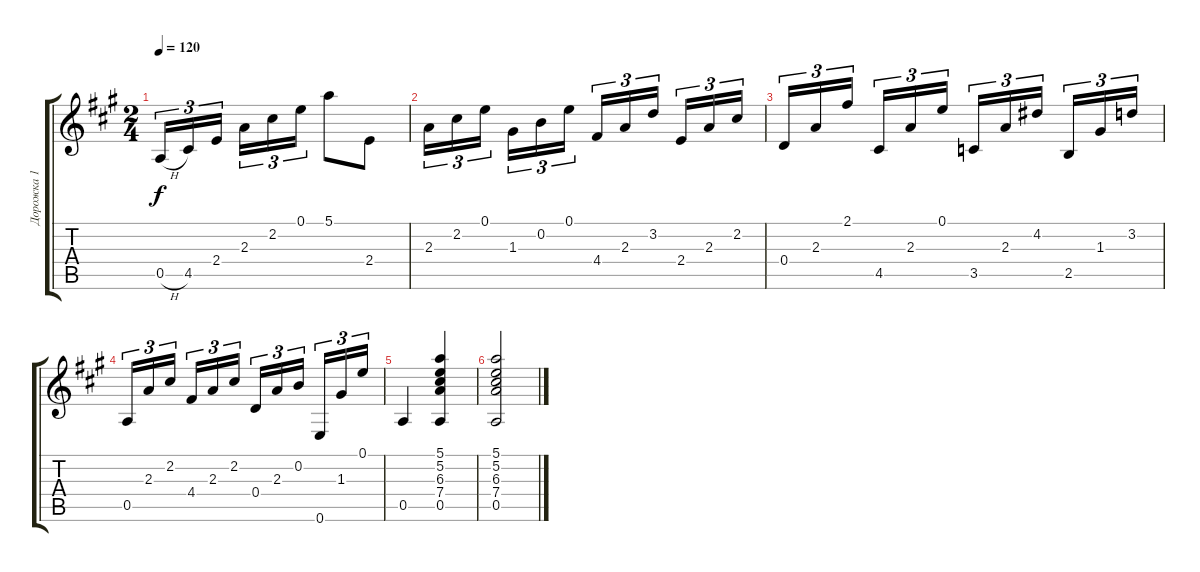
\track ("Дорожка 1" "Дорожка 1") {instrument acousticguitarnylon}
\staff {score tabs}
\tuning (E4 B3 G3 D3 A2 E2) {hide}
\ts (2 4)
\tempo 120
\clef g2
\ks a
0.5{h}.16{tu (3 2) dy f} 4.5.16{tu (3 2)} 2.4.16{tu (3 2) beam splitsecondary} 2.3.16{tu (3 2)} 2.2.16{tu (3 2)} 0.1.16{tu (3 2)} 5.1.8 2.4.8 |
2.3.16{tu (3 2)} 2.2.16{tu (3 2)} 0.1.16{tu (3 2) beam splitsecondary} 1.3.16{tu (3 2)} 0.2.16{tu (3 2)} 0.1.16{tu (3 2)} 4.4.16{tu (3 2)} 2.3.16{tu (3 2)} 3.2.16{tu (3 2) beam splitsecondary} 2.4.16{tu (3 2)} 2.3.16{tu (3 2)} 2.2.16{tu (3 2)} |
0.4.16{tu (3 2)} 2.3.16{tu (3 2)} 2.1.16{tu (3 2) beam splitsecondary} 4.5.16{tu (3 2)} 2.3.16{tu (3 2)} 0.1.16{tu (3 2)} 3.5.16{tu (3 2)} 2.3.16{tu (3 2)} 4.2.16{tu (3 2) beam splitsecondary} 2.5.16{tu (3 2)} 1.3.16{tu (3 2)} 3.2.16{tu (3 2)} |
0.5.16{tu (3 2)} 2.3.16{tu (3 2)} 2.2.16{tu (3 2) beam splitsecondary} 4.4.16{tu (3 2)} 2.3.16{tu (3 2)} 2.2.16{tu (3 2)} 0.4.16{tu (3 2)} 2.3.16{tu (3 2)} 0.2.16{tu (3 2) beam splitsecondary} 0.6.16{tu (3 2)} 1.3.16{tu (3 2)} 0.1.16{tu (3 2)} |
0.5.4 (5.1 5.2 6.3 7.4 0.5).4 |
(5.1 5.2 6.3 7.4 0.5).2
